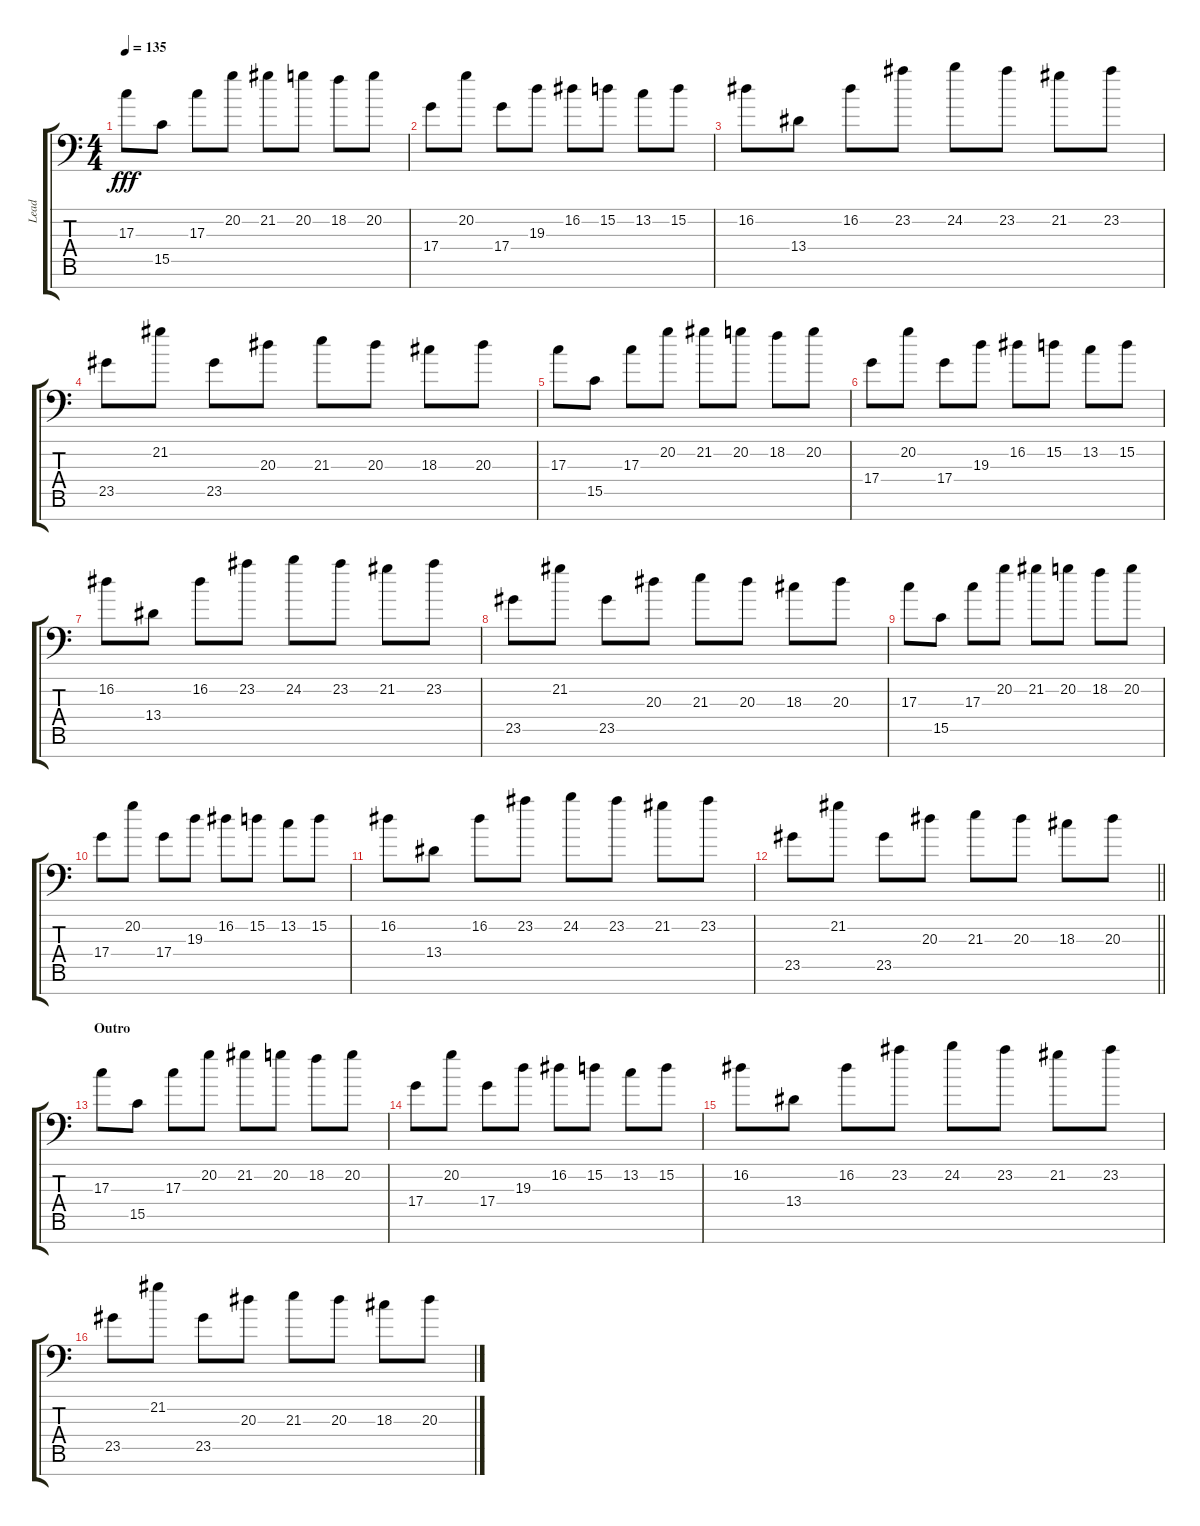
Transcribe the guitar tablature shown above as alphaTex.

\track ("Lead" "Lead") {instrument lead2sawtooth}
\staff {score tabs}
\tuning (C8 B3 G3 D3 A2 E2 C-1) {hide}
\ts (4 4)
\tempo 135
\clef f4
\ks c
17.3.8{dy fff} 15.5.8 17.3.8 20.2.8 21.2.8 20.2.8 18.2.8 20.2.8 |
17.4.8 20.2.8 17.4.8 19.3.8 16.2.8 15.2.8 13.2.8 15.2.8 |
16.2.8 13.4.8 16.2.8 23.2.8 24.2.8 23.2.8 21.2.8 23.2.8 |
23.5.8 21.2.8 23.5.8 20.3.8 21.3.8 20.3.8 18.3.8 20.3.8 |
17.3.8 15.5.8 17.3.8 20.2.8 21.2.8 20.2.8 18.2.8 20.2.8 |
17.4.8 20.2.8 17.4.8 19.3.8 16.2.8 15.2.8 13.2.8 15.2.8 |
16.2.8 13.4.8 16.2.8 23.2.8 24.2.8 23.2.8 21.2.8 23.2.8 |
23.5.8 21.2.8 23.5.8 20.3.8 21.3.8 20.3.8 18.3.8 20.3.8 |
17.3.8 15.5.8 17.3.8 20.2.8 21.2.8 20.2.8 18.2.8 20.2.8 |
17.4.8 20.2.8 17.4.8 19.3.8 16.2.8 15.2.8 13.2.8 15.2.8 |
16.2.8 13.4.8 16.2.8 23.2.8 24.2.8 23.2.8 21.2.8 23.2.8 |
\barLineRight lightlight
23.5.8 21.2.8 23.5.8 20.3.8 21.3.8 20.3.8 18.3.8 20.3.8 |
\section ("" "Outro")
17.3.8 15.5.8 17.3.8 20.2.8 21.2.8 20.2.8 18.2.8 20.2.8 |
17.4.8 20.2.8 17.4.8 19.3.8 16.2.8 15.2.8 13.2.8 15.2.8 |
16.2.8 13.4.8 16.2.8 23.2.8 24.2.8 23.2.8 21.2.8 23.2.8 |
23.5.8 21.2.8 23.5.8 20.3.8 21.3.8 20.3.8 18.3.8 20.3.8
